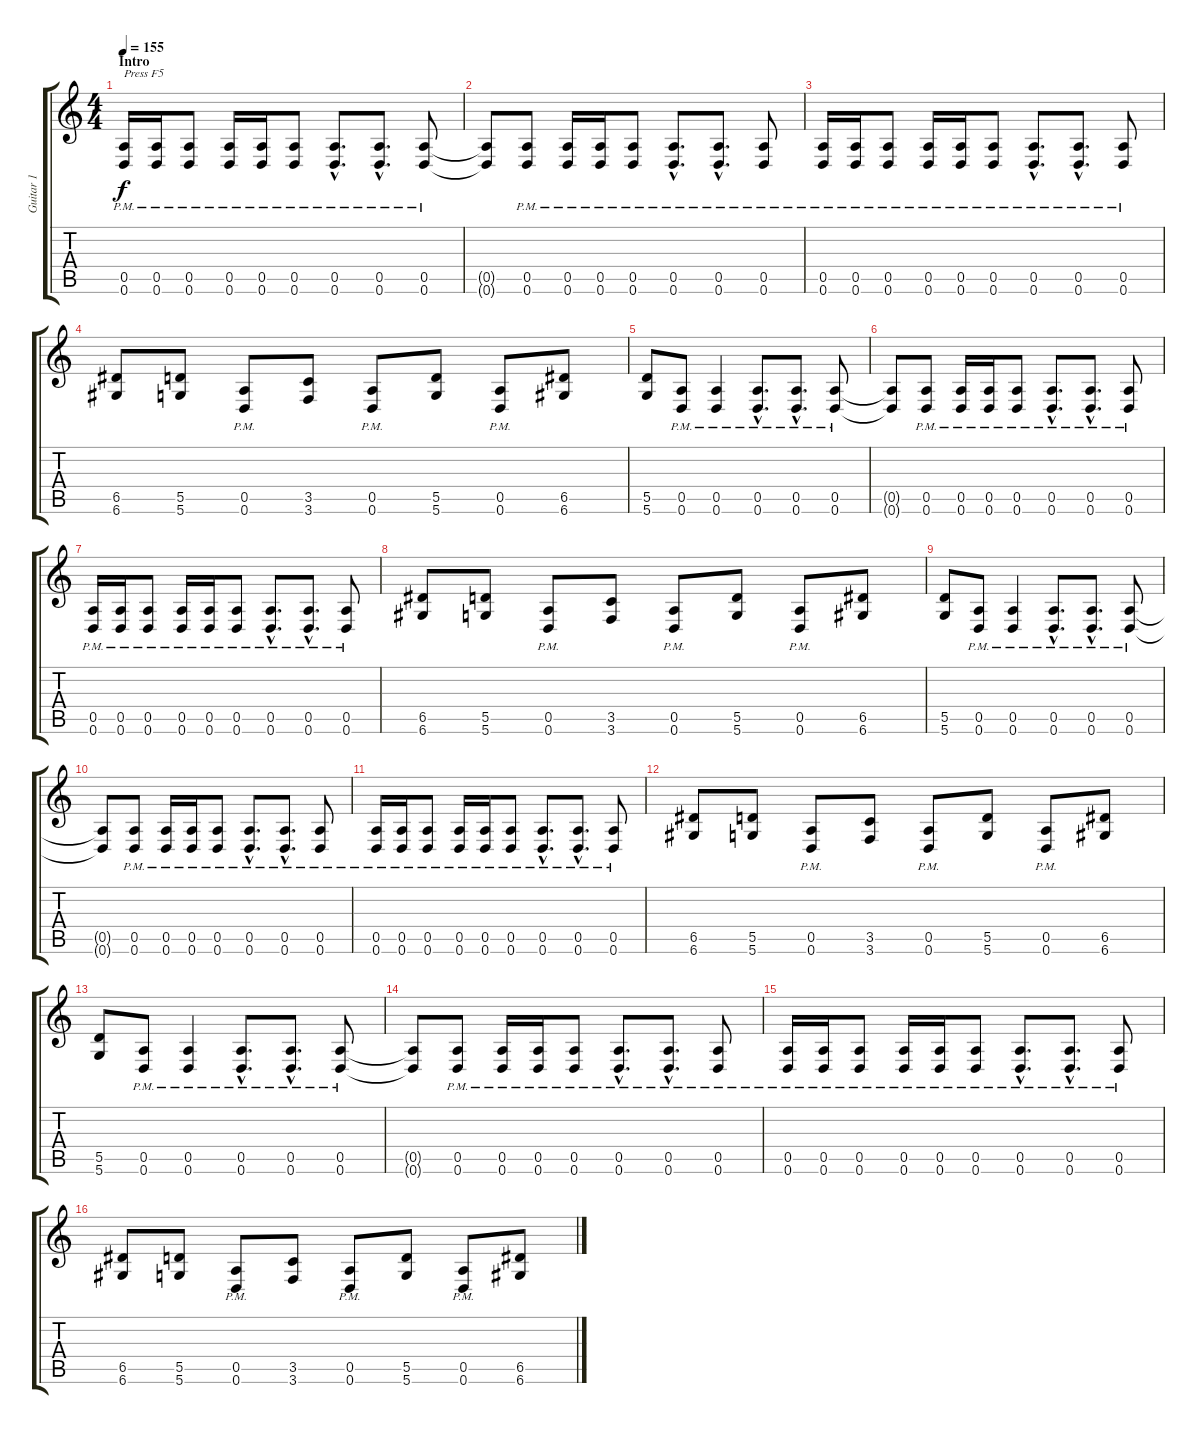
\track ("Guitar 1" "Guitar 1") {instrument distortionguitar}
\staff {score tabs}
\tuning (E4 B3 G3 D3 A2 D2) {hide}
\ts (4 4)
\section ("" "Intro")
\tempo 155
\clef g2
\ks c
(0.5{pm} 0.6{pm}).16{txt "Press F5" dy f instrument distortionguitar} (0.5{pm} 0.6{pm}).16 (0.5{pm} 0.6{pm}).8 (0.5{pm} 0.6{pm}).16 (0.5{pm} 0.6{pm}).16 (0.5{pm} 0.6{pm}).8 (0.5{hac pm} 0.6{hac pm}).8{d} (0.5{hac pm} 0.6{hac pm}).8{d} (0.5{pm} 0.6{pm}).8 |
(0.5{t} 0.6{t}).8 (0.5{pm} 0.6{pm}).8 (0.5{pm} 0.6{pm}).16 (0.5{pm} 0.6{pm}).16 (0.5{pm} 0.6{pm}).8 (0.5{hac pm} 0.6{hac pm}).8{d} (0.5{hac pm} 0.6{hac pm}).8{d} (0.5{pm} 0.6{pm}).8 |
(0.5{pm} 0.6{pm}).16 (0.5{pm} 0.6{pm}).16 (0.5{pm} 0.6{pm}).8 (0.5{pm} 0.6{pm}).16 (0.5{pm} 0.6{pm}).16 (0.5{pm} 0.6{pm}).8 (0.5{hac pm} 0.6{hac pm}).8{d} (0.5{hac pm} 0.6{hac pm}).8{d} (0.5{pm} 0.6{pm}).8 |
(6.5 6.6).8 (5.5 5.6).8 (0.5{pm} 0.6{pm}).8 (3.5 3.6).8 (0.5{pm} 0.6{pm}).8 (5.5 5.6).8 (0.5{pm} 0.6{pm}).8 (6.5 6.6).8 |
(5.5 5.6).8 (0.5{pm} 0.6{pm}).8 (0.5{pm} 0.6{pm}).4 (0.5{hac pm} 0.6{hac pm}).8{d} (0.5{hac pm} 0.6{hac pm}).8{d} (0.5{pm} 0.6{pm}).8 |
(0.5{t} 0.6{t}).8 (0.5{pm} 0.6{pm}).8 (0.5{pm} 0.6{pm}).16 (0.5{pm} 0.6{pm}).16 (0.5{pm} 0.6{pm}).8 (0.5{hac pm} 0.6{hac pm}).8{d} (0.5{hac pm} 0.6{hac pm}).8{d} (0.5{pm} 0.6{pm}).8 |
(0.5{pm} 0.6{pm}).16 (0.5{pm} 0.6{pm}).16 (0.5{pm} 0.6{pm}).8 (0.5{pm} 0.6{pm}).16 (0.5{pm} 0.6{pm}).16 (0.5{pm} 0.6{pm}).8 (0.5{hac pm} 0.6{hac pm}).8{d} (0.5{hac pm} 0.6{hac pm}).8{d} (0.5{pm} 0.6{pm}).8 |
(6.5 6.6).8 (5.5 5.6).8 (0.5{pm} 0.6{pm}).8 (3.5 3.6).8 (0.5{pm} 0.6{pm}).8 (5.5 5.6).8 (0.5{pm} 0.6{pm}).8 (6.5 6.6).8 |
(5.5 5.6).8 (0.5{pm} 0.6{pm}).8 (0.5{pm} 0.6{pm}).4 (0.5{hac pm} 0.6{hac pm}).8{d} (0.5{hac pm} 0.6{hac pm}).8{d} (0.5{pm} 0.6{pm}).8 |
(0.5{t} 0.6{t}).8 (0.5{pm} 0.6{pm}).8 (0.5{pm} 0.6{pm}).16 (0.5{pm} 0.6{pm}).16 (0.5{pm} 0.6{pm}).8 (0.5{hac pm} 0.6{hac pm}).8{d} (0.5{hac pm} 0.6{hac pm}).8{d} (0.5{pm} 0.6{pm}).8 |
(0.5{pm} 0.6{pm}).16 (0.5{pm} 0.6{pm}).16 (0.5{pm} 0.6{pm}).8 (0.5{pm} 0.6{pm}).16 (0.5{pm} 0.6{pm}).16 (0.5{pm} 0.6{pm}).8 (0.5{hac pm} 0.6{hac pm}).8{d} (0.5{hac pm} 0.6{hac pm}).8{d} (0.5{pm} 0.6{pm}).8 |
(6.5 6.6).8 (5.5 5.6).8 (0.5{pm} 0.6{pm}).8 (3.5 3.6).8 (0.5{pm} 0.6{pm}).8 (5.5 5.6).8 (0.5{pm} 0.6{pm}).8 (6.5 6.6).8 |
(5.5 5.6).8 (0.5{pm} 0.6{pm}).8 (0.5{pm} 0.6{pm}).4 (0.5{hac pm} 0.6{hac pm}).8{d} (0.5{hac pm} 0.6{hac pm}).8{d} (0.5{pm} 0.6{pm}).8 |
(0.5{t} 0.6{t}).8 (0.5{pm} 0.6{pm}).8 (0.5{pm} 0.6{pm}).16 (0.5{pm} 0.6{pm}).16 (0.5{pm} 0.6{pm}).8 (0.5{hac pm} 0.6{hac pm}).8{d} (0.5{hac pm} 0.6{hac pm}).8{d} (0.5{pm} 0.6{pm}).8 |
(0.5{pm} 0.6{pm}).16 (0.5{pm} 0.6{pm}).16 (0.5{pm} 0.6{pm}).8 (0.5{pm} 0.6{pm}).16 (0.5{pm} 0.6{pm}).16 (0.5{pm} 0.6{pm}).8 (0.5{hac pm} 0.6{hac pm}).8{d} (0.5{hac pm} 0.6{hac pm}).8{d} (0.5{pm} 0.6{pm}).8 |
(6.5 6.6).8 (5.5 5.6).8 (0.5{pm} 0.6{pm}).8 (3.5 3.6).8 (0.5{pm} 0.6{pm}).8 (5.5 5.6).8 (0.5{pm} 0.6{pm}).8 (6.5 6.6).8
